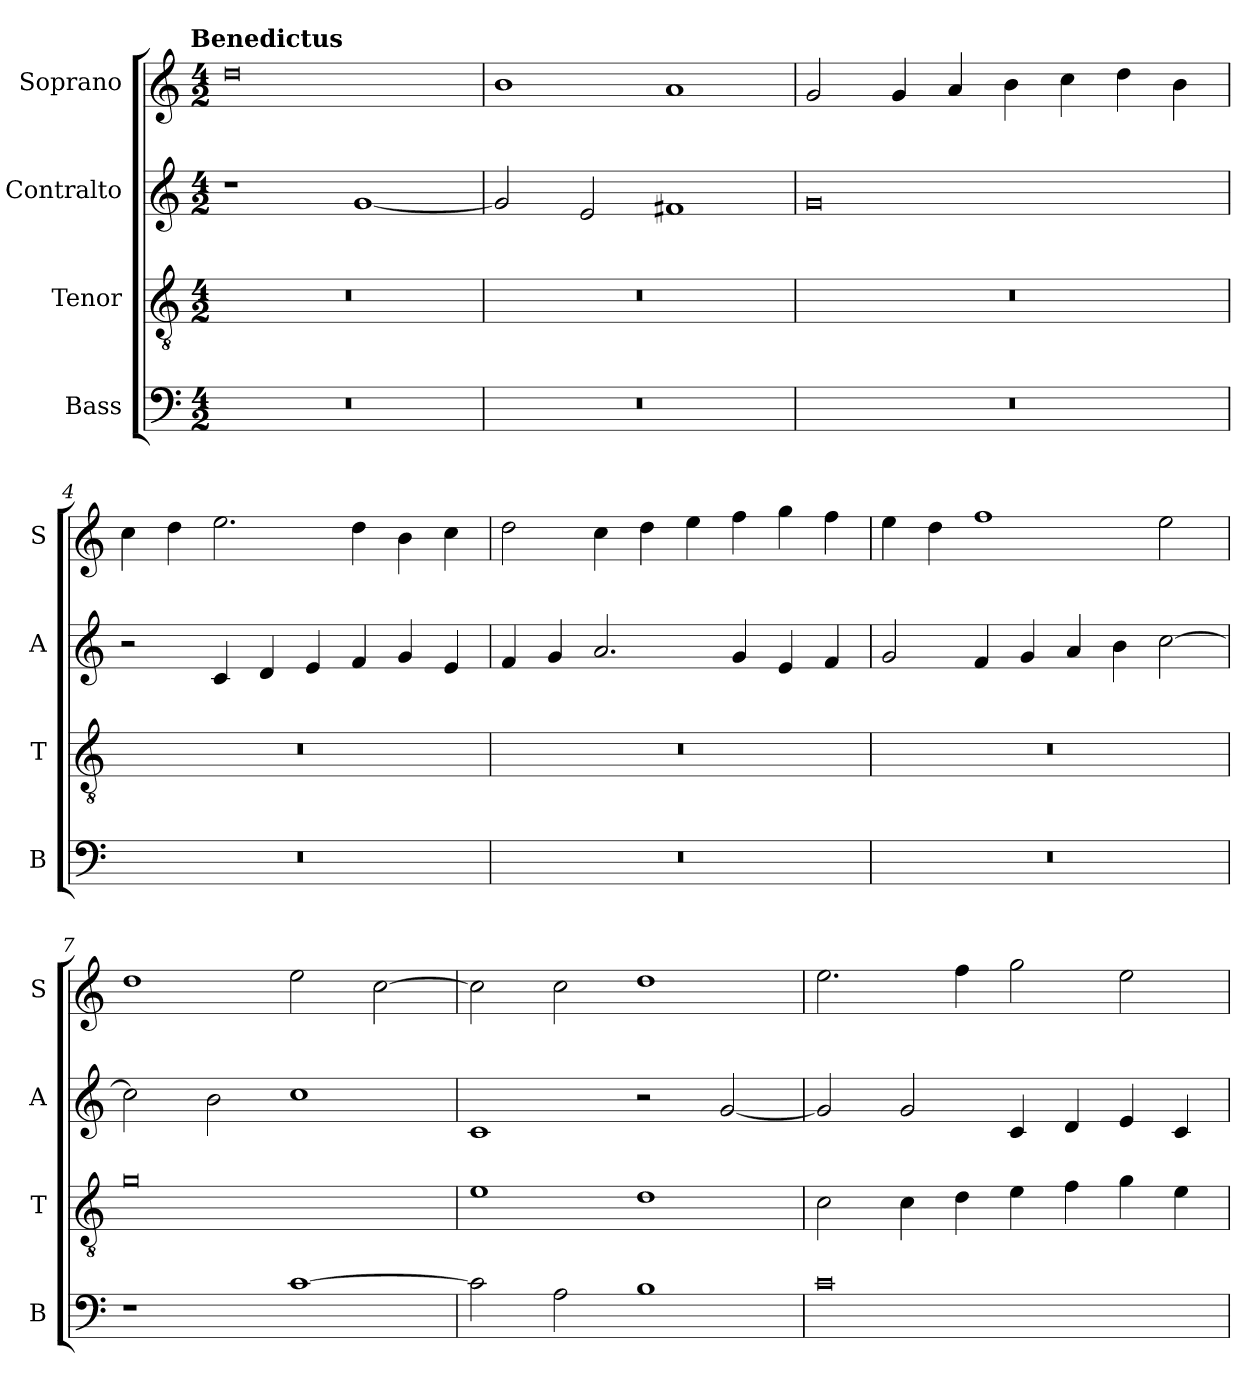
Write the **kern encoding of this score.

**kern	**kern	**kern	**kern
*part4	*part3	*part2	*part1
*staff4	*staff3	*staff2	*staff1
*I"Bass	*I"Tenor	*I"Contralto	*I"Soprano
*I'B	*I'T	*I'A	*I'S
*clefF4	*clefGv2	*clefG2	*clefG2
*k[]	*k[]	*k[]	*k[]
*C:ion	*C:ion	*C:ion	*C:ion
!!LO:TX:omd:t=Benedictus
*M4/2	*M4/2	*M4/2	*M4/2
=1	=1	=1	=1
0r	0r	1r	0dd
.	.	[1g	.
=2	=2	=2	=2
0r	0r	2g]	1b
.	.	2e	.
.	.	1f#X	1a
=3	=3	=3	=3
0r	0r	0g	2g
.	.	.	4g
.	.	.	4a
.	.	.	4b
.	.	.	4cc
.	.	.	4dd
.	.	.	4b
=4	=4	=4	=4
0r	0r	2r	4cc
.	.	.	4dd
.	.	4c	2.ee
.	.	4d	.
.	.	4e	.
.	.	4f	4dd
.	.	4g	4b
.	.	4e	4cc
=5	=5	=5	=5
0r	0r	4f	2dd
.	.	4g	.
.	.	2.a	4cc
.	.	.	4dd
.	.	.	4ee
.	.	4g	4ff
.	.	4e	4gg
.	.	4f	4ff
=6	=6	=6	=6
0r	0r	2g	4ee
.	.	.	4dd
.	.	4f	1ff
.	.	4g	.
.	.	4a	.
.	.	4b	.
.	.	[2cc	2ee
=7	=7	=7	=7
1r	0g	2cc]	1dd
.	.	2b	.
[1c	.	1cc	2ee
.	.	.	[2cc
=8	=8	=8	=8
2c]	1e	1c	2cc]
2A	.	.	2cc
1B	1d	2r	1dd
.	.	[2g	.
=9	=9	=9	=9
0c	2c	2g]	2.ee
.	4c	2g	.
.	4d	.	4ff
.	4e	4c	2gg
.	4f	4d	.
.	4g	4e	2ee
.	4e	4c	.
=	=	=	=
*-	*-	*-	*-
